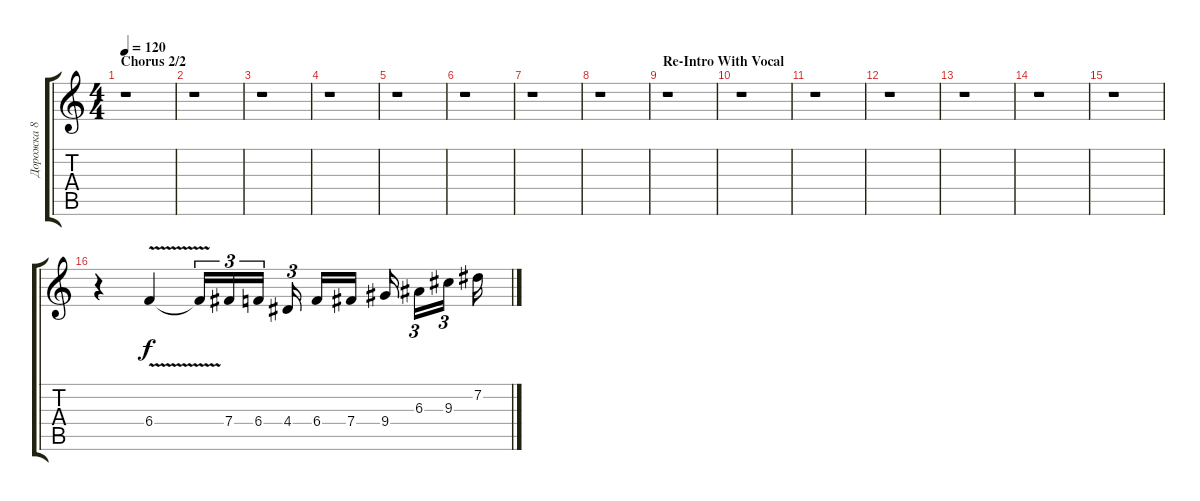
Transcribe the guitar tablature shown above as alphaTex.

\track ("Дорожка 8" "Дорожка 8") {instrument distortionguitar}
\staff {score tabs}
\tuning (Db4 Ab3 E3 B2 Gb2 B1) {hide}
\ts (4 4)
\section ("" "Chorus 2/2")
\tempo 120
\clef g2
\ks c
r.1{dy f} |
r.1 |
r.1 |
r.1 |
r.1 |
r.1 |
r.1 |
r.1 |
\section ("" "Re-Intro With Vocal")
r.1 |
r.1 |
r.1 |
r.1 |
r.1 |
r.1 |
r.1 |
r.4 6.4{v}.4 6.4{t}.16{tu (3 2)} 7.4.16{tu (3 2)} 6.4.16{tu (3 2)} 4.4.16{tu (3 2)} 6.4.16 7.4.16 9.4.16 6.3.16{tu (3 2)} 9.3.16{tu (3 2)} 7.2.16
